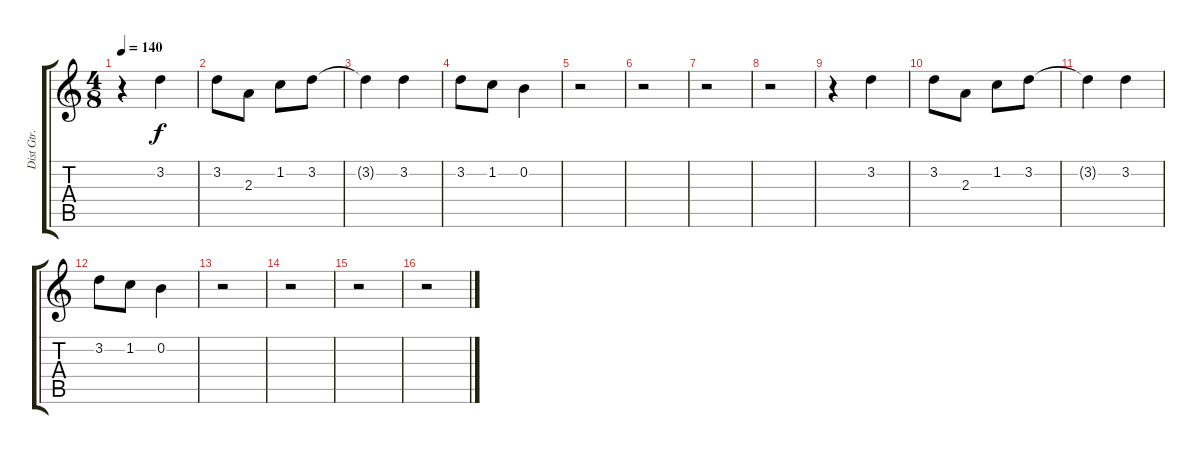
\track ("Dist Gtr." "Dist Gtr.") {instrument distortionguitar}
\staff {score tabs}
\tuning (E4 B3 G3 D3 A2 E2) {hide}
\ts (4 8)
\tempo 140
\clef g2
\ks c
r.4{dy f} 3.2.4 |
3.2.8 2.3.8 1.2.8 3.2.8 |
3.2{t}.4 3.2.4 |
3.2.8 1.2.8 0.2.4 |
r.2 |
r.2 |
r.2 |
r.2 |
r.4 3.2.4 |
3.2.8 2.3.8 1.2.8 3.2.8 |
3.2{t}.4 3.2.4 |
3.2.8 1.2.8 0.2.4 |
r.2 |
r.2 |
r.2 |
r.2
